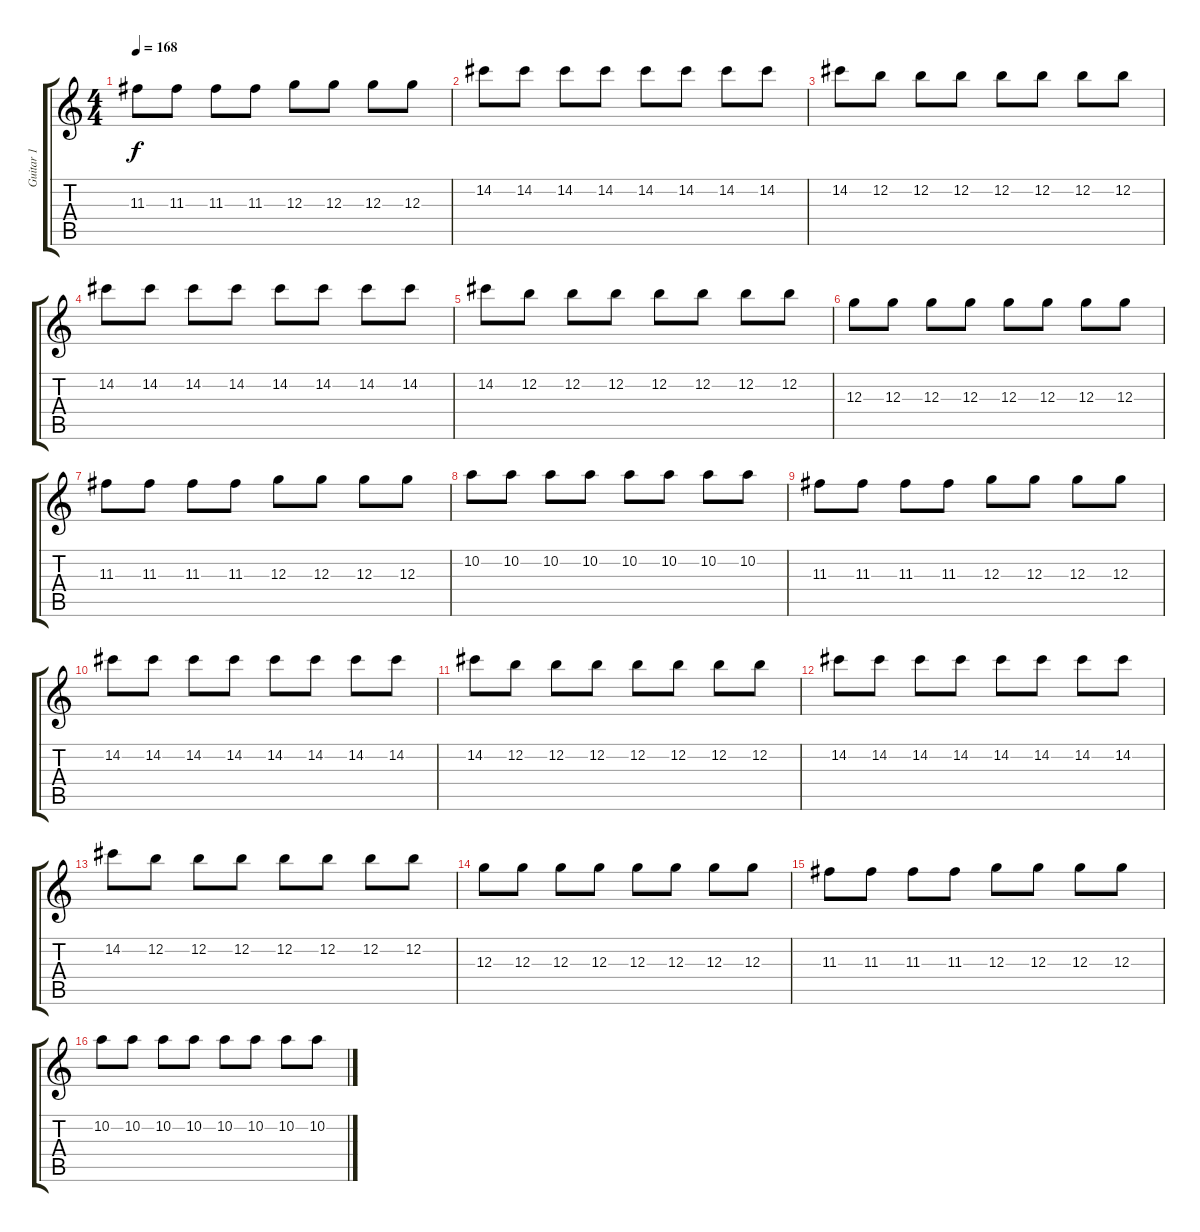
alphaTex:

\track ("Guitar 1" "Guitar 1") {instrument electricguitarjazz}
\staff {score tabs}
\tuning (E4 B3 G3 D3 A2 E2) {hide}
\ts (4 4)
\tempo 168
\clef g2
\ks c
11.3.8{dy f} 11.3.8 11.3.8 11.3.8 12.3.8 12.3.8 12.3.8 12.3.8 |
14.2.8 14.2.8 14.2.8 14.2.8 14.2.8 14.2.8 14.2.8 14.2.8 |
14.2.8 12.2.8 12.2.8 12.2.8 12.2.8 12.2.8 12.2.8 12.2.8 |
14.2.8 14.2.8 14.2.8 14.2.8 14.2.8 14.2.8 14.2.8 14.2.8 |
14.2.8 12.2.8 12.2.8 12.2.8 12.2.8 12.2.8 12.2.8 12.2.8 |
12.3.8 12.3.8 12.3.8 12.3.8 12.3.8 12.3.8 12.3.8 12.3.8 |
11.3.8 11.3.8 11.3.8 11.3.8 12.3.8 12.3.8 12.3.8 12.3.8 |
10.2.8 10.2.8 10.2.8 10.2.8 10.2.8 10.2.8 10.2.8 10.2.8 |
11.3.8 11.3.8 11.3.8 11.3.8 12.3.8 12.3.8 12.3.8 12.3.8 |
14.2.8 14.2.8 14.2.8 14.2.8 14.2.8 14.2.8 14.2.8 14.2.8 |
14.2.8 12.2.8 12.2.8 12.2.8 12.2.8 12.2.8 12.2.8 12.2.8 |
14.2.8 14.2.8 14.2.8 14.2.8 14.2.8 14.2.8 14.2.8 14.2.8 |
14.2.8 12.2.8 12.2.8 12.2.8 12.2.8 12.2.8 12.2.8 12.2.8 |
12.3.8 12.3.8 12.3.8 12.3.8 12.3.8 12.3.8 12.3.8 12.3.8 |
11.3.8 11.3.8 11.3.8 11.3.8 12.3.8 12.3.8 12.3.8 12.3.8 |
10.2.8 10.2.8 10.2.8 10.2.8 10.2.8 10.2.8 10.2.8 10.2.8
